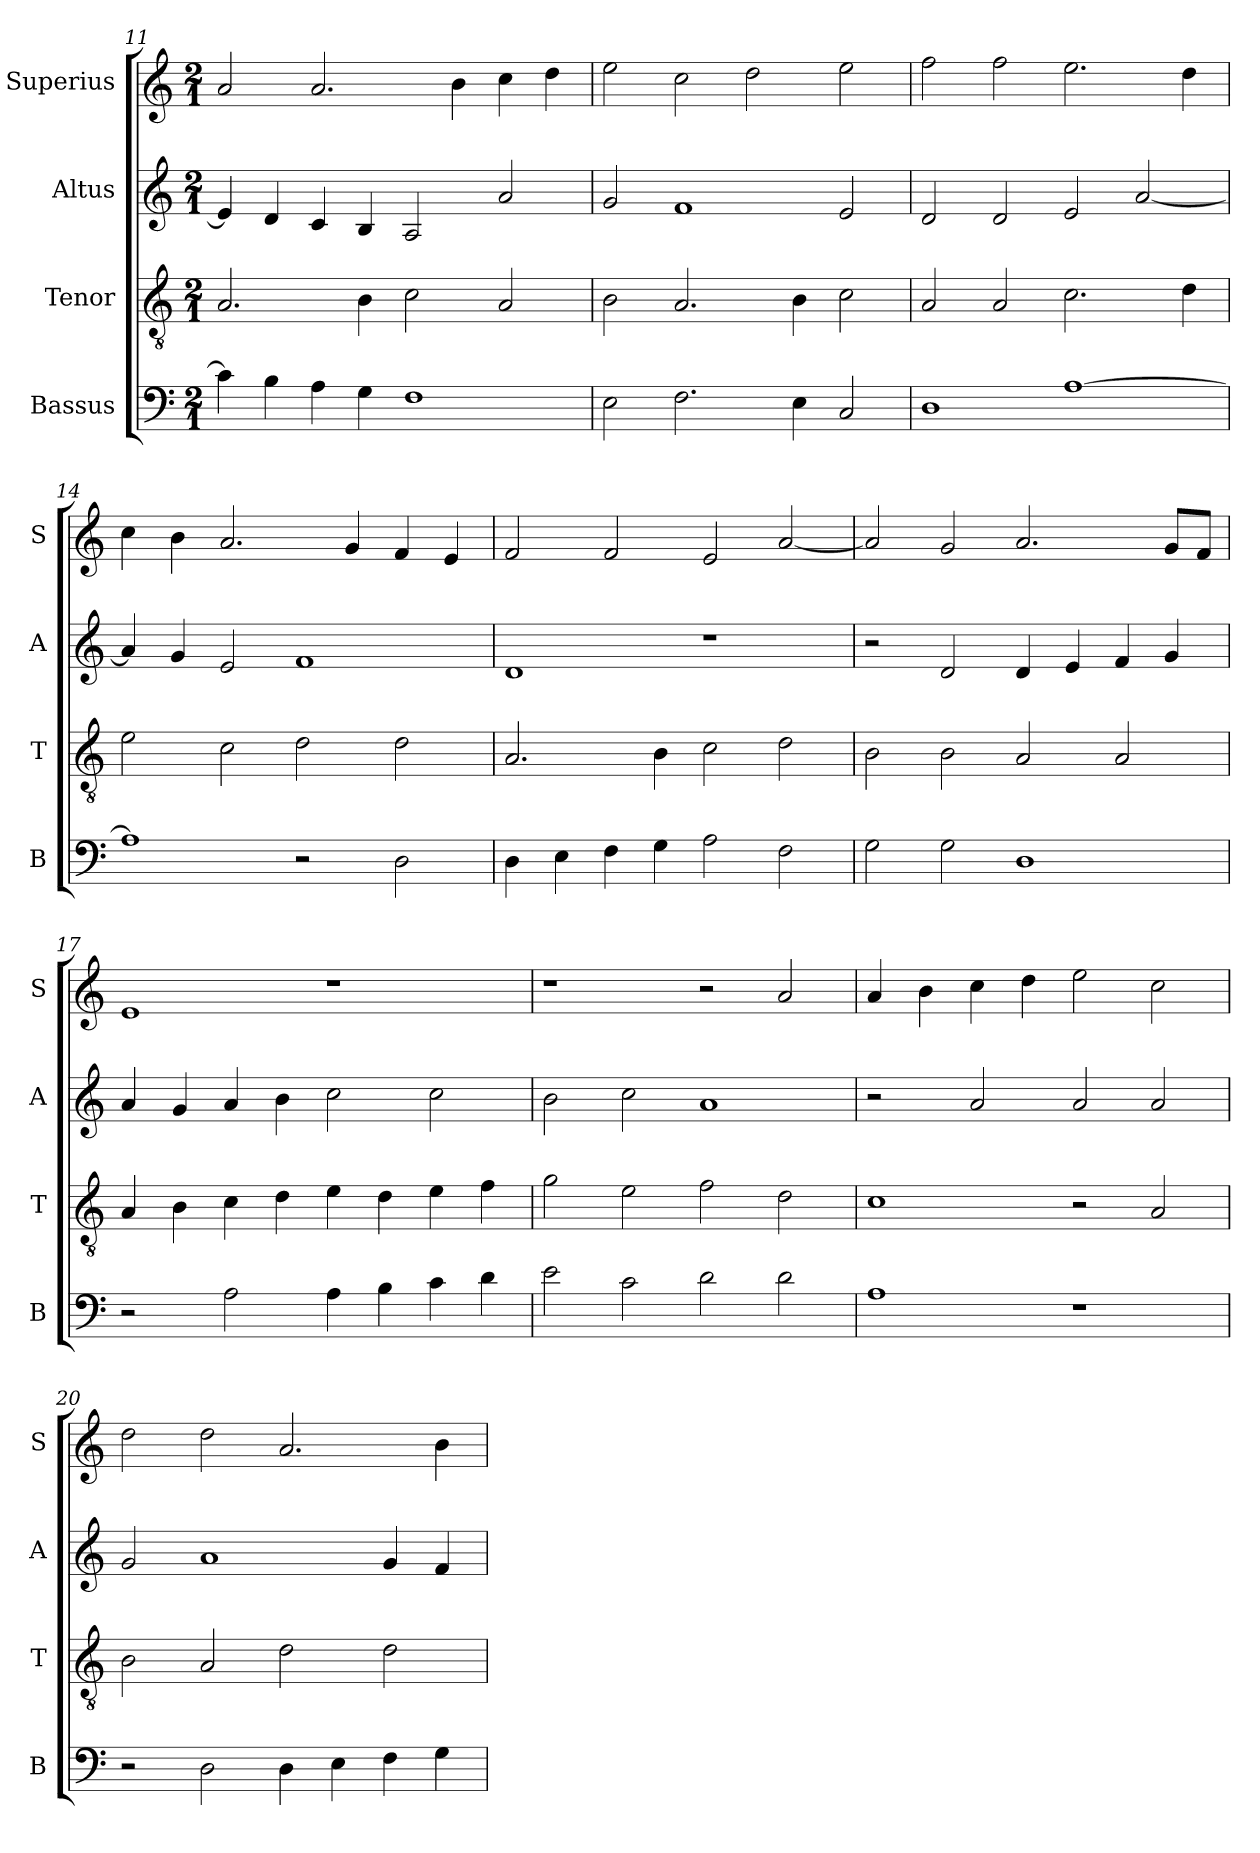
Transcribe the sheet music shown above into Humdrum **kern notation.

**kern	**kern	**kern	**kern
*part4	*part3	*part2	*part1
*staff4	*staff3	*staff2	*staff1
*I"Bassus	*I"Tenor	*I"Altus	*I"Superius
*I'B	*I'T	*I'A	*I'S
*clefF4	*clefGv2	*clefG2	*clefG2
*k[]	*k[]	*k[]	*k[]
*C:	*C:	*C:	*C:
*M2/1	*M2/1	*M2/1	*M2/1
=11	=11	=11	=11
4c]	2.A	4e]	2a
4B	.	4d	.
4A	.	4c	2.a
4G	4B	4B	.
1F	2c	2A	.
.	.	.	4b
.	2A	2a	4cc
.	.	.	4dd
=12	=12	=12	=12
2E	2B	2g	2ee
2.F	2.A	1f	2cc
.	.	.	2dd
4E	4B	.	.
2C	2c	2e	2ee
=13	=13	=13	=13
1D	2A	2d	2ff
.	2A	2d	2ff
[1A	2.c	2e	2.ee
.	.	[2a	.
.	4d	.	4dd
=14	=14	=14	=14
1A]	2e	4a]	4cc
.	.	4g	4b
.	2c	2e	2.a
2r	2d	1f	.
.	.	.	4g
2D	2d	.	4f
.	.	.	4e
=15	=15	=15	=15
4D	2.A	1d	2f
4E	.	.	.
4F	.	.	2f
4G	4B	.	.
2A	2c	1r	2e
2F	2d	.	[2a
=16	=16	=16	=16
2G	2B	2r	2a]
2G	2B	2d	2g
1D	2A	4d	2.a
.	.	4e	.
.	2A	4f	.
.	.	4g	8gL
.	.	.	8fJ
=17	=17	=17	=17
2r	4A	4a	1e
.	4B	4g	.
2A	4c	4a	.
.	4d	4b	.
4A	4e	2cc	1r
4B	4d	.	.
4c	4e	2cc	.
4d	4f	.	.
=18	=18	=18	=18
2e	2g	2b	1r
2c	2e	2cc	.
2d	2f	1a	2r
2d	2d	.	2a
=19	=19	=19	=19
1A	1c	2r	4a
.	.	.	4b
.	.	2a	4cc
.	.	.	4dd
1r	2r	2a	2ee
.	2A	2a	2cc
=20	=20	=20	=20
2r	2B	2g	2dd
2D	2A	1a	2dd
4D	2d	.	2.a
4E	.	.	.
4F	2d	4g	.
4G	.	4f	4b
=	=	=	=
*-	*-	*-	*-
